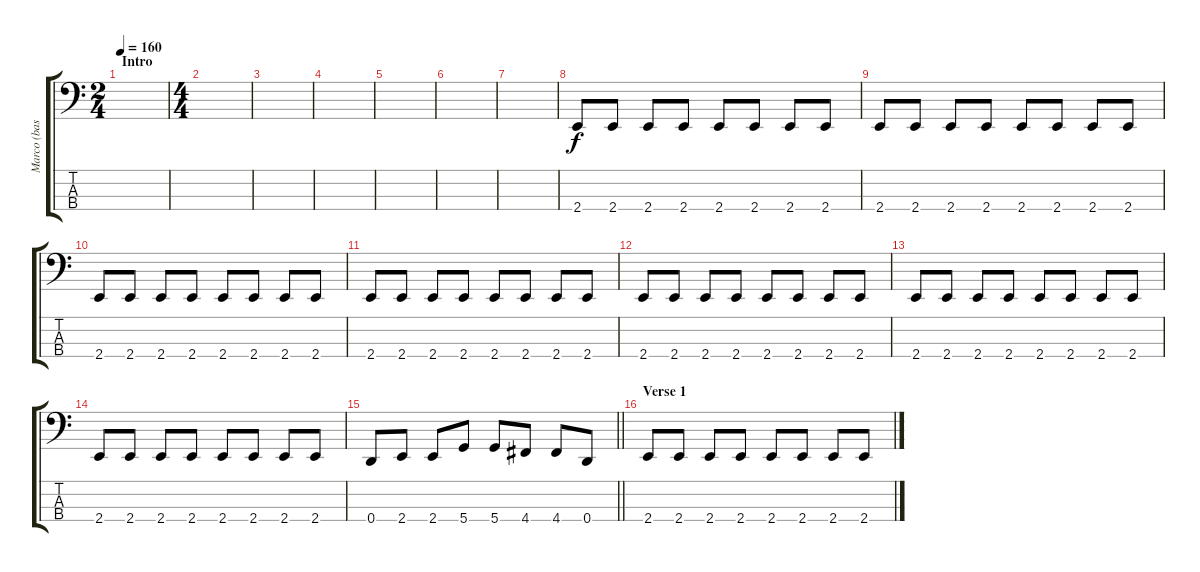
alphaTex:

\track ("Marco (bass)" "Marco (bas") {instrument electricbassfinger}
\staff {score tabs}
\tuning (G2 D2 A1 D1) {hide}
\ts (2 4)
\section ("" "Intro")
\tempo 160
\clef f4
\ks c
|
\ts (4 4)
|
|
|
|
|
|
2.4.8 2.4.8 2.4.8 2.4.8 2.4.8 2.4.8 2.4.8 2.4.8 |
2.4.8 2.4.8 2.4.8 2.4.8 2.4.8 2.4.8 2.4.8 2.4.8 |
2.4.8 2.4.8 2.4.8 2.4.8 2.4.8 2.4.8 2.4.8 2.4.8 |
2.4.8 2.4.8 2.4.8 2.4.8 2.4.8 2.4.8 2.4.8 2.4.8 |
2.4.8 2.4.8 2.4.8 2.4.8 2.4.8 2.4.8 2.4.8 2.4.8 |
2.4.8 2.4.8 2.4.8 2.4.8 2.4.8 2.4.8 2.4.8 2.4.8 |
2.4.8 2.4.8 2.4.8 2.4.8 2.4.8 2.4.8 2.4.8 2.4.8 |
\barLineRight lightlight
0.4.8 2.4.8 2.4.8 5.4.8 5.4.8 4.4.8 4.4.8 0.4.8 |
\section ("" "Verse 1")
2.4.8 2.4.8 2.4.8 2.4.8 2.4.8 2.4.8 2.4.8 2.4.8
